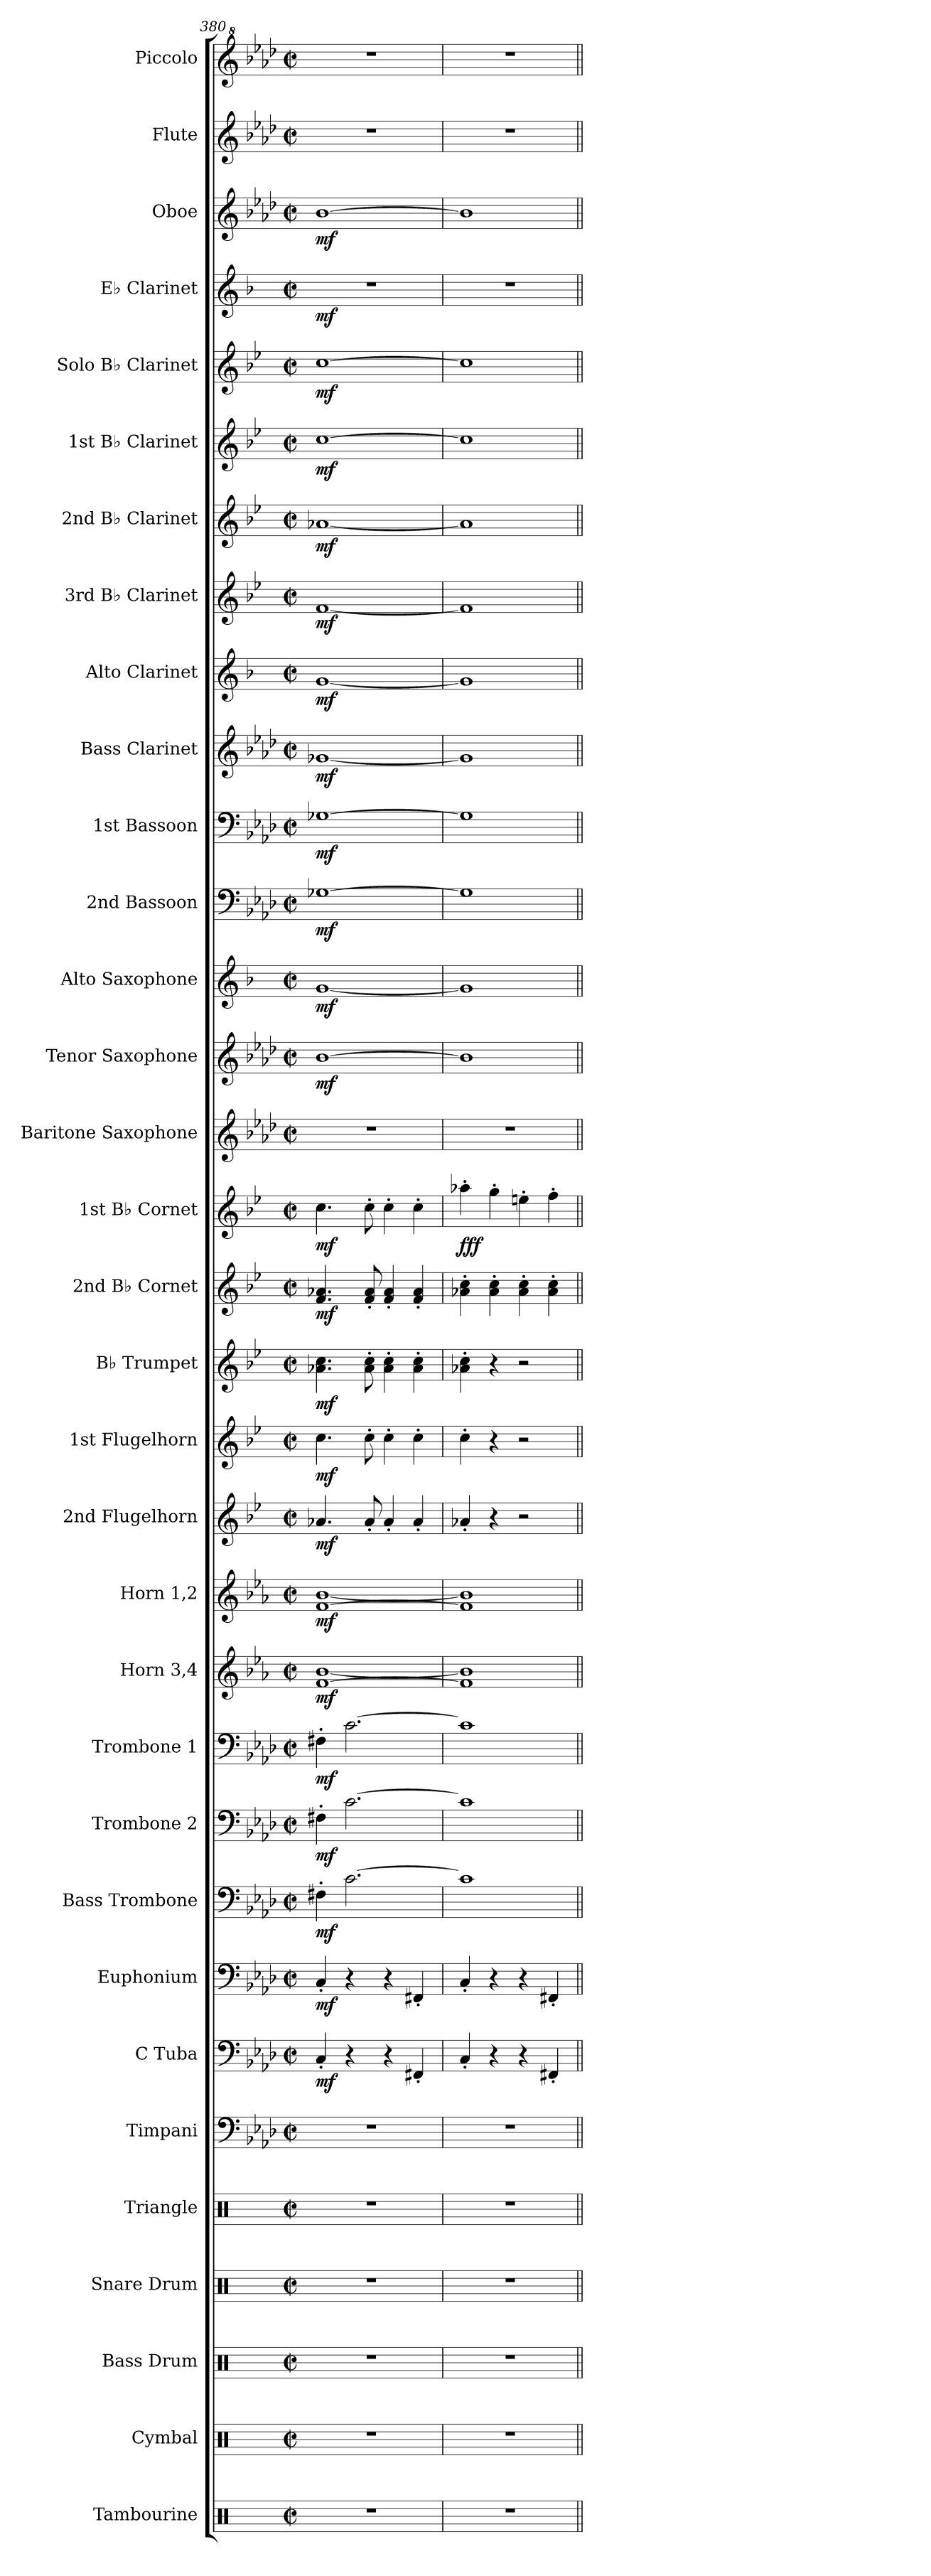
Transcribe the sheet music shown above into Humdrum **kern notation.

**kern	**kern	**kern	**kern	**kern	**kern	**kern	**dynam	**kern	**dynam	**kern	**dynam	**kern	**dynam	**kern	**dynam	**kern	**dynam	**kern	**dynam	**kern	**dynam	**kern	**dynam	**kern	**dynam	**kern	**dynam	**kern	**dynam	**kern	**kern	**dynam	**kern	**dynam	**kern	**dynam	**kern	**dynam	**kern	**dynam	**kern	**dynam	**kern	**dynam	**kern	**dynam	**kern	**dynam	**kern	**dynam	**kern	**dynam	**kern	**dynam	**kern	**kern
*part33	*part32	*part31	*part30	*part29	*part28	*part27	*part27	*part26	*part26	*part25	*part25	*part24	*part24	*part23	*part23	*part22	*part22	*part21	*part21	*part20	*part20	*part19	*part19	*part18	*part18	*part17	*part17	*part16	*part16	*part15	*part14	*part14	*part13	*part13	*part12	*part12	*part11	*part11	*part10	*part10	*part9	*part9	*part8	*part8	*part7	*part7	*part6	*part6	*part5	*part5	*part4	*part4	*part3	*part3	*part2	*part1
*staff33	*staff32	*staff31	*staff30	*staff29	*staff28	*staff27	*staff27	*staff26	*staff26	*staff25	*staff25	*staff24	*staff24	*staff23	*staff23	*staff22	*staff22	*staff21	*staff21	*staff20	*staff20	*staff19	*staff19	*staff18	*staff18	*staff17	*staff17	*staff16	*staff16	*staff15	*staff14	*staff14	*staff13	*staff13	*staff12	*staff12	*staff11	*staff11	*staff10	*staff10	*staff9	*staff9	*staff8	*staff8	*staff7	*staff7	*staff6	*staff6	*staff5	*staff5	*staff4	*staff4	*staff3	*staff3	*staff2	*staff1
*I"Tambourine	*I"Cymbal	*I"Bass Drum	*I"Snare Drum	*I"Triangle	*I"Timpani	*I"C Tuba	*	*I"Euphonium	*	*I"Bass Trombone	*	*I"Trombone 2	*	*I"Trombone 1	*	*I"Horn 3,4	*	*I"Horn 1,2	*	*I"2nd Flugelhorn	*	*I"1st Flugelhorn	*	*I"B♭ Trumpet	*	*I"2nd B♭ Cornet	*	*I"1st B♭ Cornet	*	*I"Baritone Saxophone	*I"Tenor Saxophone	*	*I"Alto Saxophone	*	*I"2nd Bassoon	*	*I"1st Bassoon	*	*I"Bass Clarinet	*	*I"Alto Clarinet	*	*I"3rd B♭ Clarinet	*	*I"2nd B♭ Clarinet	*	*I"1st B♭ Clarinet	*	*I"Solo B♭ Clarinet	*	*I"E♭ Clarinet	*	*I"Oboe	*	*I"Flute	*I"Piccolo
*I'Tamb.	*I'Cym.	*I'B. Dr.	*I'Sn. Dr.	*I'Trgl.	*I'Timp.	*I'C Tu.	*	*I'Eu.	*	*I'B. Trb.	*	*I'Trb. 2	*	*I'Trb. 1	*	*I'Hn. 3,4	*	*I'Hn. 1,2	*	*I'2nd Flghn.	*	*I'1st Flghn.	*	*I'B♭ Tpt.	*	*I'2nd B♭ Cnt.	*	*I'1st B♭ Cnt.	*	*I'Bar. Sax.	*I'T. Sax.	*	*I'A. Sax.	*	*I'2nd Bsn.	*	*I'1st Bsn.	*	*I'B. Cl.	*	*I'A. Cl.	*	*I'3rd B♭ Cl.	*	*I'2nd B♭ Cl.	*	*I'1st B♭ Cl.	*	*I'Solo B♭ Cl.	*	*I'E♭ Cl.	*	*I'Ob.	*	*I'Fl.	*I'Picc.
*clefX	*clefX	*clefX	*clefX	*clefX	*clefF4	*clefF4	*	*clefF4	*	*clefF4	*	*clefF4	*	*clefF4	*	*clefG2	*	*clefG2	*	*clefG2	*	*clefG2	*	*clefG2	*	*clefG2	*	*clefG2	*	*clefG2	*clefG2	*	*clefG2	*	*clefF4	*	*clefF4	*	*clefG2	*	*clefG2	*	*clefG2	*	*clefG2	*	*clefG2	*	*clefG2	*	*clefG2	*	*clefG2	*	*clefG2	*clefG^2
*	*	*	*	*	*	*	*	*	*	*	*	*	*	*	*	*ITrd4c7	*	*ITrd4c7	*	*ITrd1c2	*	*ITrd1c2	*	*ITrd1c2	*	*ITrd1c2	*	*ITrd1c2	*	*ITrd12c21	*ITrd8c14	*	*ITrd5c9	*	*	*	*	*	*ITrd8c14	*	*ITrd5c9	*	*ITrd1c2	*	*ITrd1c2	*	*ITrd1c2	*	*ITrd1c2	*	*ITrd-2c-3	*	*	*	*	*ITrd-7c-12
*k[]	*k[]	*k[]	*k[]	*k[]	*k[b-e-a-d-]	*k[b-e-a-d-]	*	*k[b-e-a-d-]	*	*k[b-e-a-d-]	*	*k[b-e-a-d-]	*	*k[b-e-a-d-]	*	*k[b-e-a-d-]	*	*k[b-e-a-d-]	*	*k[b-e-a-d-]	*	*k[b-e-a-d-]	*	*k[b-e-a-d-]	*	*k[b-e-a-d-]	*	*k[b-e-a-d-]	*	*k[b-e-a-d-]	*k[b-e-a-d-]	*	*k[b-e-a-d-]	*	*k[b-e-a-d-]	*	*k[b-e-a-d-]	*	*k[b-e-a-d-]	*	*k[b-e-a-d-]	*	*k[b-e-a-d-]	*	*k[b-e-a-d-]	*	*k[b-e-a-d-]	*	*k[b-e-a-d-]	*	*k[b-e-a-d-]	*	*k[b-e-a-d-]	*	*k[b-e-a-d-]	*k[b-e-a-d-]
*C:	*C:	*C:	*C:	*C:	*A-:	*A-:	*	*A-:	*	*A-:	*	*A-:	*	*A-:	*	*A-:	*	*A-:	*	*A-:	*	*A-:	*	*A-:	*	*A-:	*	*A-:	*	*A-:	*A-:	*	*A-:	*	*A-:	*	*A-:	*	*A-:	*	*A-:	*	*A-:	*	*A-:	*	*A-:	*	*A-:	*	*A-:	*	*A-:	*	*A-:	*A-:
*M2/2	*M2/2	*M2/2	*M2/2	*M2/2	*M2/2	*M2/2	*	*M2/2	*	*M2/2	*	*M2/2	*	*M2/2	*	*M2/2	*	*M2/2	*	*M2/2	*	*M2/2	*	*M2/2	*	*M2/2	*	*M2/2	*	*M2/2	*M2/2	*	*M2/2	*	*M2/2	*	*M2/2	*	*M2/2	*	*M2/2	*	*M2/2	*	*M2/2	*	*M2/2	*	*M2/2	*	*M2/2	*	*M2/2	*	*M2/2	*M2/2
*met(c|)	*met(c|)	*met(c|)	*met(c|)	*met(c|)	*met(c|)	*met(c|)	*	*met(c|)	*	*met(c|)	*	*met(c|)	*	*met(c|)	*	*met(c|)	*	*met(c|)	*	*met(c|)	*	*met(c|)	*	*met(c|)	*	*met(c|)	*	*met(c|)	*	*met(c|)	*met(c|)	*	*met(c|)	*	*met(c|)	*	*met(c|)	*	*met(c|)	*	*met(c|)	*	*met(c|)	*	*met(c|)	*	*met(c|)	*	*met(c|)	*	*met(c|)	*	*met(c|)	*	*met(c|)	*met(c|)
=380	=380	=380	=380	=380	=380	=380	=380	=380	=380	=380	=380	=380	=380	=380	=380	=380	=380	=380	=380	=380	=380	=380	=380	=380	=380	=380	=380	=380	=380	=380	=380	=380	=380	=380	=380	=380	=380	=380	=380	=380	=380	=380	=380	=380	=380	=380	=380	=380	=380	=380	=380	=380	=380	=380	=380	=380
*	*	*	*	*	*	*	*	*	*	*	*	*	*	*	*	*^	*	*^	*	*	*	*	*	*	*	*	*	*	*	*	*	*	*	*	*	*	*	*	*	*	*	*	*	*	*	*	*	*	*	*	*	*	*	*	*	*
!	!	!	!	!	!	!	!LO:DY:b	!	!LO:DY:b	!	!LO:DY:b	!	!LO:DY:b	!	!LO:DY:b	!	!	!LO:DY:b	!	!	!LO:DY:b	!	!LO:DY:b	!	!LO:DY:b	!	!LO:DY:b	!	!LO:DY:b	!	!LO:DY:b	!	!	!LO:DY:b	!	!LO:DY:b	!	!LO:DY:b	!	!LO:DY:b	!	!LO:DY:b	!	!LO:DY:b	!	!LO:DY:b	!	!LO:DY:b	!	!LO:DY:b	!	!LO:DY:b	!	!LO:DY:b	!	!LO:DY:b	!	!
1r	1r	1r	1r	1r	1r	4C'/	mf	4C'/	mf	4F#X'\	mf	4F#X'\	mf	4F#X'\	mf	[1B-	[1e-	mf	[1B-	[1e-	mf	4.g-X/	mf	4.b-\	mf	4.g-X\ 4.b-\	mf	4.e-/ 4.g-X/	mf	4.b-\	mf	1r	[1B-	mf	[1B-	mf	[1G-X	mf	[1G-X	mf	[1G-X	mf	[1B-	mf	[1e-	mf	[1g-X	mf	[1b-	mf	[1b-	mf	1r	mf	[1b-	mf	1r	1r
.	.	.	.	.	.	4r	.	4r	.	[2.c\	.	[2.c\	.	[2.c\	.	.	.	.	.	.	.	.	.	.	.	.	.	.	.	.	.	.	.	.	.	.	.	.	.	.	.	.	.	.	.	.	.	.	.	.	.	.	.	.	.	.	.	.
.	.	.	.	.	.	.	.	.	.	.	.	.	.	.	.	.	.	.	.	.	.	8g-'/	.	8b-'\	.	8g-\' 8b-\'	.	8e-/' 8g-/'	.	8b-'\	.	.	.	.	.	.	.	.	.	.	.	.	.	.	.	.	.	.	.	.	.	.	.	.	.	.	.	.
.	.	.	.	.	.	4r	.	4r	.	.	.	.	.	.	.	.	.	.	.	.	.	4g-'/	.	4b-'\	.	4g-\' 4b-\'	.	4e-/' 4g-/'	.	4b-'\	.	.	.	.	.	.	.	.	.	.	.	.	.	.	.	.	.	.	.	.	.	.	.	.	.	.	.	.
.	.	.	.	.	.	4FF#X'/	.	4FF#X'/	.	.	.	.	.	.	.	.	.	.	.	.	.	4g-'/	.	4b-'\	.	4g-\' 4b-\'	.	4e-/' 4g-/'	.	4b-'\	.	.	.	.	.	.	.	.	.	.	.	.	.	.	.	.	.	.	.	.	.	.	.	.	.	.	.	.
!!LO:PB:g=z
=381	=381	=381	=381	=381	=381	=381	=381	=381	=381	=381	=381	=381	=381	=381	=381	=381	=381	=381	=381	=381	=381	=381	=381	=381	=381	=381	=381	=381	=381	=381	=381	=381	=381	=381	=381	=381	=381	=381	=381	=381	=381	=381	=381	=381	=381	=381	=381	=381	=381	=381	=381	=381	=381	=381	=381	=381	=381	=381
!	!	!	!	!	!	!	!	!	!	!	!	!	!	!	!	!	!	!	!	!	!	!	!	!	!	!	!	!	!	!	!LO:DY:b	!	!	!	!	!	!	!	!	!	!	!	!	!	!	!	!	!	!	!	!	!	!	!	!	!	!	!
1r	1r	1r	1r	1r	1r	4C'/	.	4C'/	.	1c]	.	1c]	.	1c]	.	1B-]	1e-]	.	1B-]	1e-]	.	4g-X'/	.	4b-'\	.	4g-X\' 4b-\'	.	4g-X\' 4b-\'	.	4gg-X'\	fff	1r	1B-]	.	1B-]	.	1G-]	.	1G-]	.	1G-]	.	1B-]	.	1e-]	.	1g-]	.	1b-]	.	1b-]	.	1r	.	1b-]	.	1r	1r
.	.	.	.	.	.	4r	.	4r	.	.	.	.	.	.	.	.	.	.	.	.	.	4r	.	4r	.	4r	.	4g-\' 4b-\'	.	4ff'\	.	.	.	.	.	.	.	.	.	.	.	.	.	.	.	.	.	.	.	.	.	.	.	.	.	.	.	.
.	.	.	.	.	.	4r	.	4r	.	.	.	.	.	.	.	.	.	.	.	.	.	2r	.	2r	.	2r	.	4g-\' 4b-\'	.	4ddn'\	.	.	.	.	.	.	.	.	.	.	.	.	.	.	.	.	.	.	.	.	.	.	.	.	.	.	.	.
.	.	.	.	.	.	4FF#X'/	.	4FF#X'/	.	.	.	.	.	.	.	.	.	.	.	.	.	.	.	.	.	.	.	4g-\' 4b-\'	.	4ee-'\	.	.	.	.	.	.	.	.	.	.	.	.	.	.	.	.	.	.	.	.	.	.	.	.	.	.	.	.
*	*	*	*	*	*	*	*	*	*	*	*	*	*	*	*	*v	*v	*	*	*	*	*	*	*	*	*	*	*	*	*	*	*	*	*	*	*	*	*	*	*	*	*	*	*	*	*	*	*	*	*	*	*	*	*	*	*	*	*
*	*	*	*	*	*	*	*	*	*	*	*	*	*	*	*	*	*	*v	*v	*	*	*	*	*	*	*	*	*	*	*	*	*	*	*	*	*	*	*	*	*	*	*	*	*	*	*	*	*	*	*	*	*	*	*	*	*	*
=||	=||	=||	=||	=||	=||	=||	=||	=||	=||	=||	=||	=||	=||	=||	=||	=||	=||	=||	=||	=||	=||	=||	=||	=||	=||	=||	=||	=||	=||	=||	=||	=||	=||	=||	=||	=||	=||	=||	=||	=||	=||	=||	=||	=||	=||	=||	=||	=||	=||	=||	=||	=||	=||	=||	=||	=||
*-	*-	*-	*-	*-	*-	*-	*-	*-	*-	*-	*-	*-	*-	*-	*-	*-	*-	*-	*-	*-	*-	*-	*-	*-	*-	*-	*-	*-	*-	*-	*-	*-	*-	*-	*-	*-	*-	*-	*-	*-	*-	*-	*-	*-	*-	*-	*-	*-	*-	*-	*-	*-	*-	*-	*-	*-
